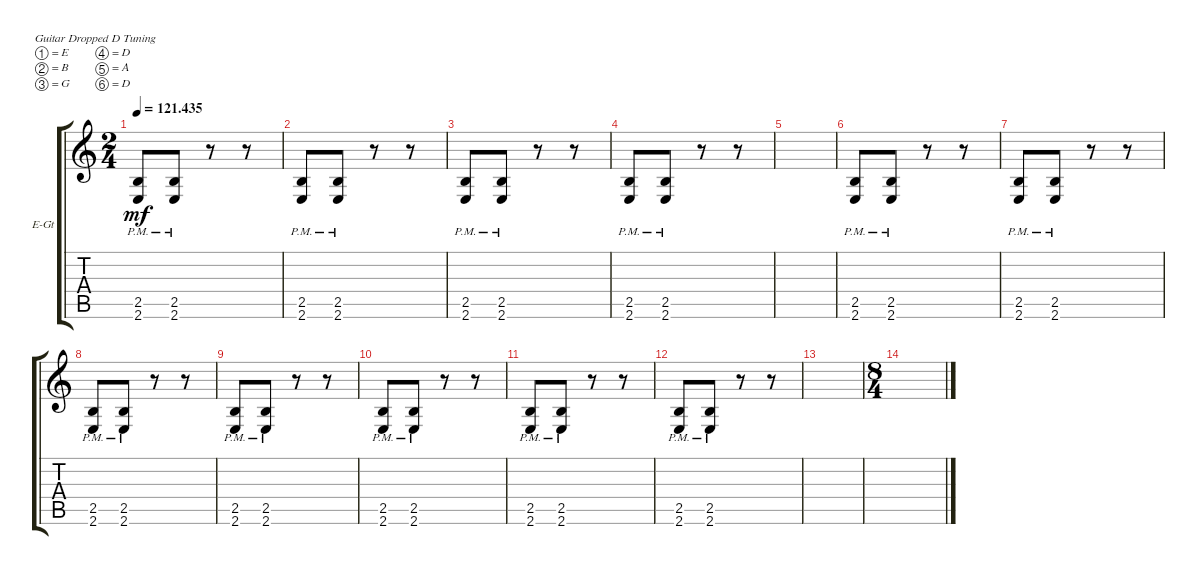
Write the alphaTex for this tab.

\bracketExtendMode groupsimilarinstruments
\firstSystemTrackNameOrientation horizontal
\otherSystemsTrackNameOrientation horizontal
\track ("Electric Guitar 2" "E-Gt") {instrument distortionguitar}
\staff {score tabs}
\tuning (E4 B3 G3 D3 A2 D2)
\ts (2 4)
\tempo
121.435
\accidentals auto
\clef g2
\ottava regular
\simile none
\ks c
(2.6{pm} 2.5{pm}).8{dy mf} (2.6{pm} 2.5{pm}).8 r.8 r.8 |
(2.6{pm} 2.5{pm}).8 (2.6{pm} 2.5{pm}).8 r.8 r.8 |
(2.6{pm} 2.5{pm}).8 (2.6{pm} 2.5{pm}).8 r.8 r.8 |
(2.6{pm} 2.5{pm}).8 (2.6{pm} 2.5{pm}).8 r.8 r.8 |
|
(2.6{pm} 2.5{pm}).8 (2.6{pm} 2.5{pm}).8 r.8 r.8 |
(2.6{pm} 2.5{pm}).8 (2.6{pm} 2.5{pm}).8 r.8 r.8 |
(2.6{pm} 2.5{pm}).8 (2.6{pm} 2.5{pm}).8 r.8 r.8 |
(2.6{pm} 2.5{pm}).8 (2.6{pm} 2.5{pm}).8 r.8 r.8 |
(2.6{pm} 2.5{pm}).8 (2.6{pm} 2.5{pm}).8 r.8 r.8 |
(2.6{pm} 2.5{pm}).8 (2.6{pm} 2.5{pm}).8 r.8 r.8 |
(2.6{pm} 2.5{pm}).8 (2.6{pm} 2.5{pm}).8 r.8 r.8 |
|
\ts (8 4)
